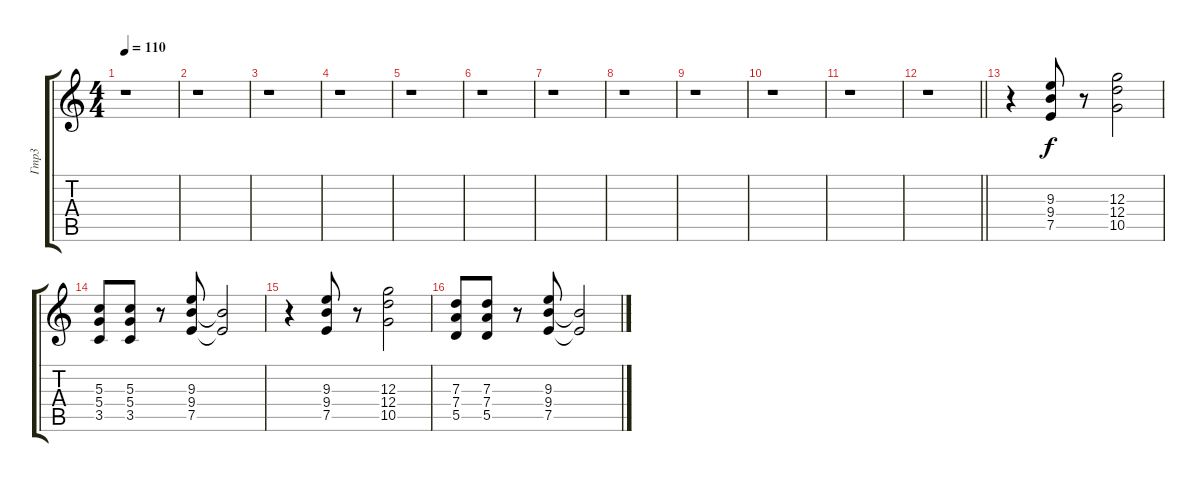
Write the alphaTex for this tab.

\track ("Гтр3" "Гтр3") {instrument distortionguitar}
\staff {score tabs}
\tuning (E4 B3 G3 D3 A2 E2) {hide}
\ts (4 4)
\tempo 110
\clef g2
\ks c
r.1{dy f} |
r.1 |
r.1 |
r.1 |
r.1 |
r.1 |
r.1 |
r.1 |
r.1 |
r.1 |
r.1 |
\barLineRight lightlight
r.1 |
r.4 (9.3 9.4 7.5).8 r.8 (12.3 12.4 10.5).2 |
(5.3 5.4 3.5).8 (5.3 5.4 3.5).8 r.8 (9.3 9.4 7.5).8 (9.4{t} 7.5{t}).2 |
r.4 (9.3 9.4 7.5).8 r.8 (12.3 12.4 10.5).2 |
(7.3 7.4 5.5).8 (7.3 7.4 5.5).8 r.8 (9.3 9.4 7.5).8 (9.4{t} 7.5{t}).2
